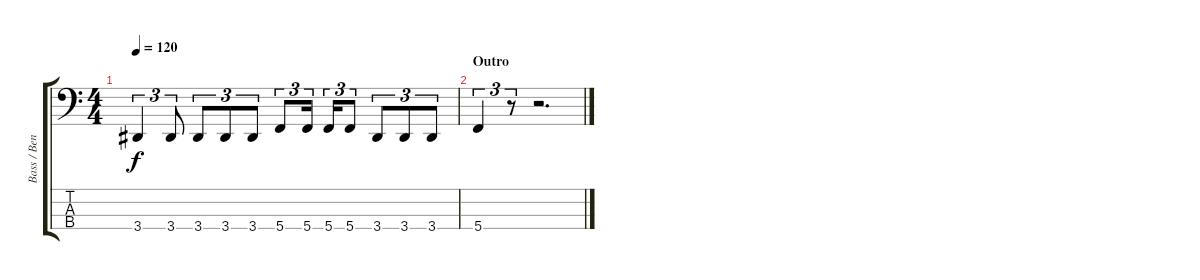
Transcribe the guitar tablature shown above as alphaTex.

\track ("Bass / Ben" "Bass / Ben") {instrument electricbassfinger}
\staff {score tabs}
\tuning (Eb2 Bb1 F1 C1) {hide}
\ts (4 4)
\tempo 120
\clef f4
\ks c
3.4.4{tu (3 2) dy f} 3.4.8{tu (3 2)} 3.4.8{tu (3 2)} 3.4.8{tu (3 2)} 3.4.8{tu (3 2)} 5.4.8{tu (3 2)} 5.4.16{tu (3 2)} 5.4.16{tu (3 2)} 5.4.8{tu (3 2)} 3.4.8{tu (3 2)} 3.4.8{tu (3 2)} 3.4.8{tu (3 2)} |
\section ("" "Outro")
5.4.4{tu (3 2)} r.8{tu (3 2)} r.2{d}
